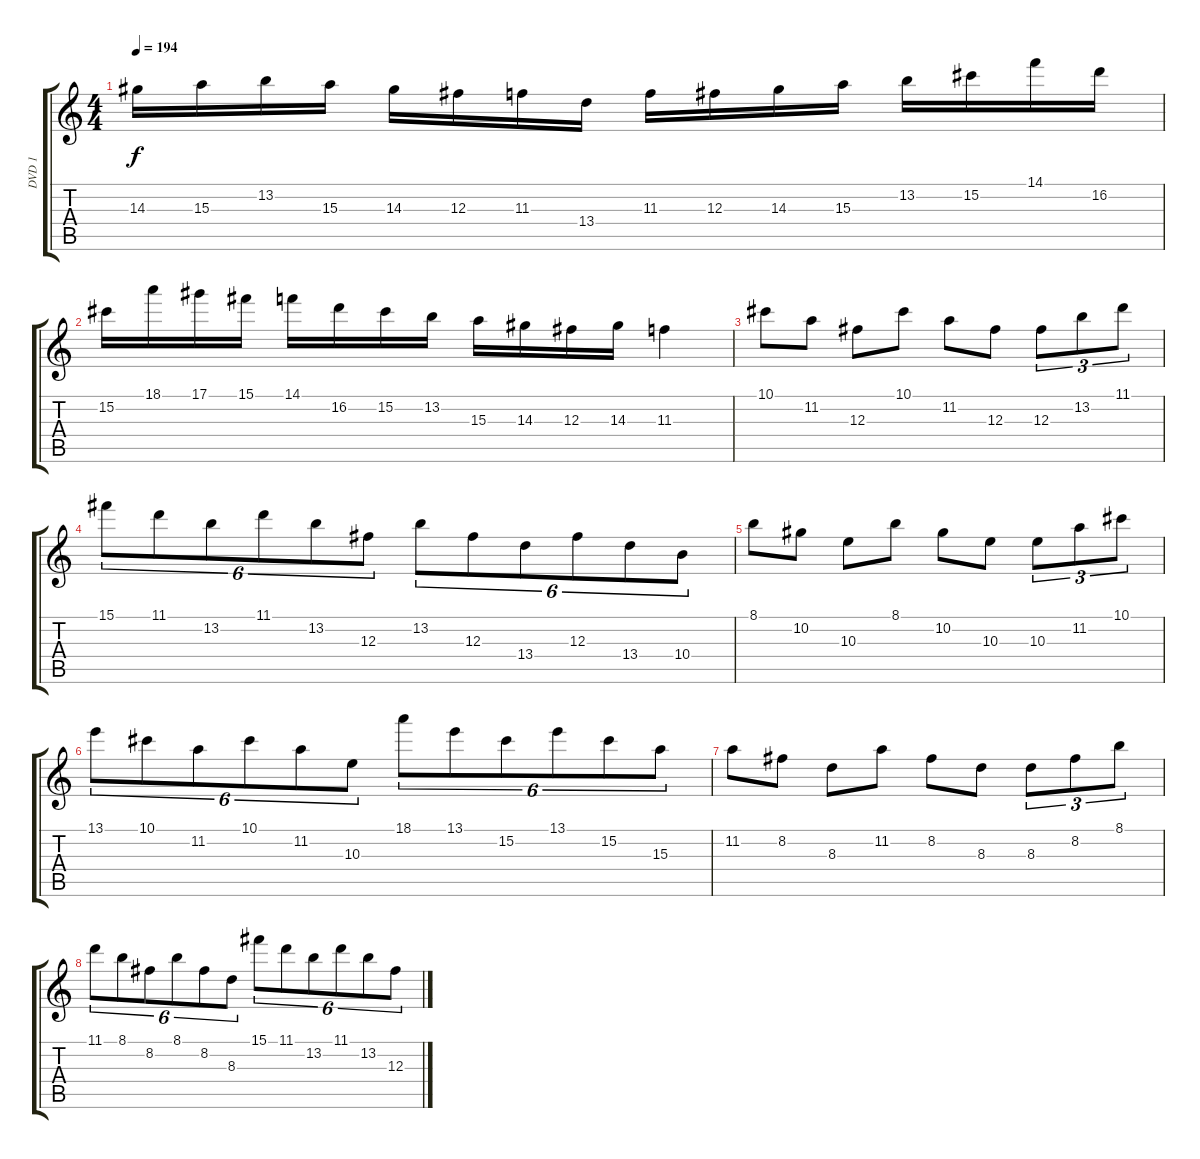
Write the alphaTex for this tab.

\track ("DVD 1" "DVD 1") {mute instrument overdrivenguitar}
\staff {score tabs}
\tuning (Eb4 Bb3 Gb3 Db3 Ab2 Eb2) {hide}
\ts (4 4)
\tempo 194
\clef g2
\ks c
14.3.16{dy f} 15.3.16 13.2.16 15.3.16 14.3.16 12.3.16 11.3.16 13.4.16 11.3.16 12.3.16 14.3.16 15.3.16 13.2.16 15.2.16 14.1.16 16.2.16 |
15.2.16 18.1.16 17.1.16 15.1.16 14.1.16 16.2.16 15.2.16 13.2.16 15.3.16 14.3.16 12.3.16 14.3.16 11.3.4 |
10.1.8 11.2.8 12.3.8 10.1.8 11.2.8 12.3.8 12.3.8{tu (3 2)} 13.2.8{tu (3 2)} 11.1.8{tu (3 2)} |
15.1.8{tu (6 4)} 11.1.8{tu (6 4)} 13.2.8{tu (6 4)} 11.1.8{tu (6 4)} 13.2.8{tu (6 4)} 12.3.8{tu (6 4)} 13.2.8{tu (6 4)} 12.3.8{tu (6 4)} 13.4.8{tu (6 4)} 12.3.8{tu (6 4)} 13.4.8{tu (6 4)} 10.4.8{tu (6 4)} |
8.1.8 10.2.8 10.3.8 8.1.8 10.2.8 10.3.8 10.3.8{tu (3 2)} 11.2.8{tu (3 2)} 10.1.8{tu (3 2)} |
13.1.8{tu (6 4)} 10.1.8{tu (6 4)} 11.2.8{tu (6 4)} 10.1.8{tu (6 4)} 11.2.8{tu (6 4)} 10.3.8{tu (6 4)} 18.1.8{tu (6 4)} 13.1.8{tu (6 4)} 15.2.8{tu (6 4)} 13.1.8{tu (6 4)} 15.2.8{tu (6 4)} 15.3.8{tu (6 4)} |
11.2.8 8.2.8 8.3.8 11.2.8 8.2.8 8.3.8 8.3.8{tu (3 2)} 8.2.8{tu (3 2)} 8.1.8{tu (3 2)} |
11.1.8{tu (6 4)} 8.1.8{tu (6 4)} 8.2.8{tu (6 4)} 8.1.8{tu (6 4)} 8.2.8{tu (6 4)} 8.3.8{tu (6 4)} 15.1.8{tu (6 4)} 11.1.8{tu (6 4)} 13.2.8{tu (6 4)} 11.1.8{tu (6 4)} 13.2.8{tu (6 4)} 12.3.8{tu (6 4)}
